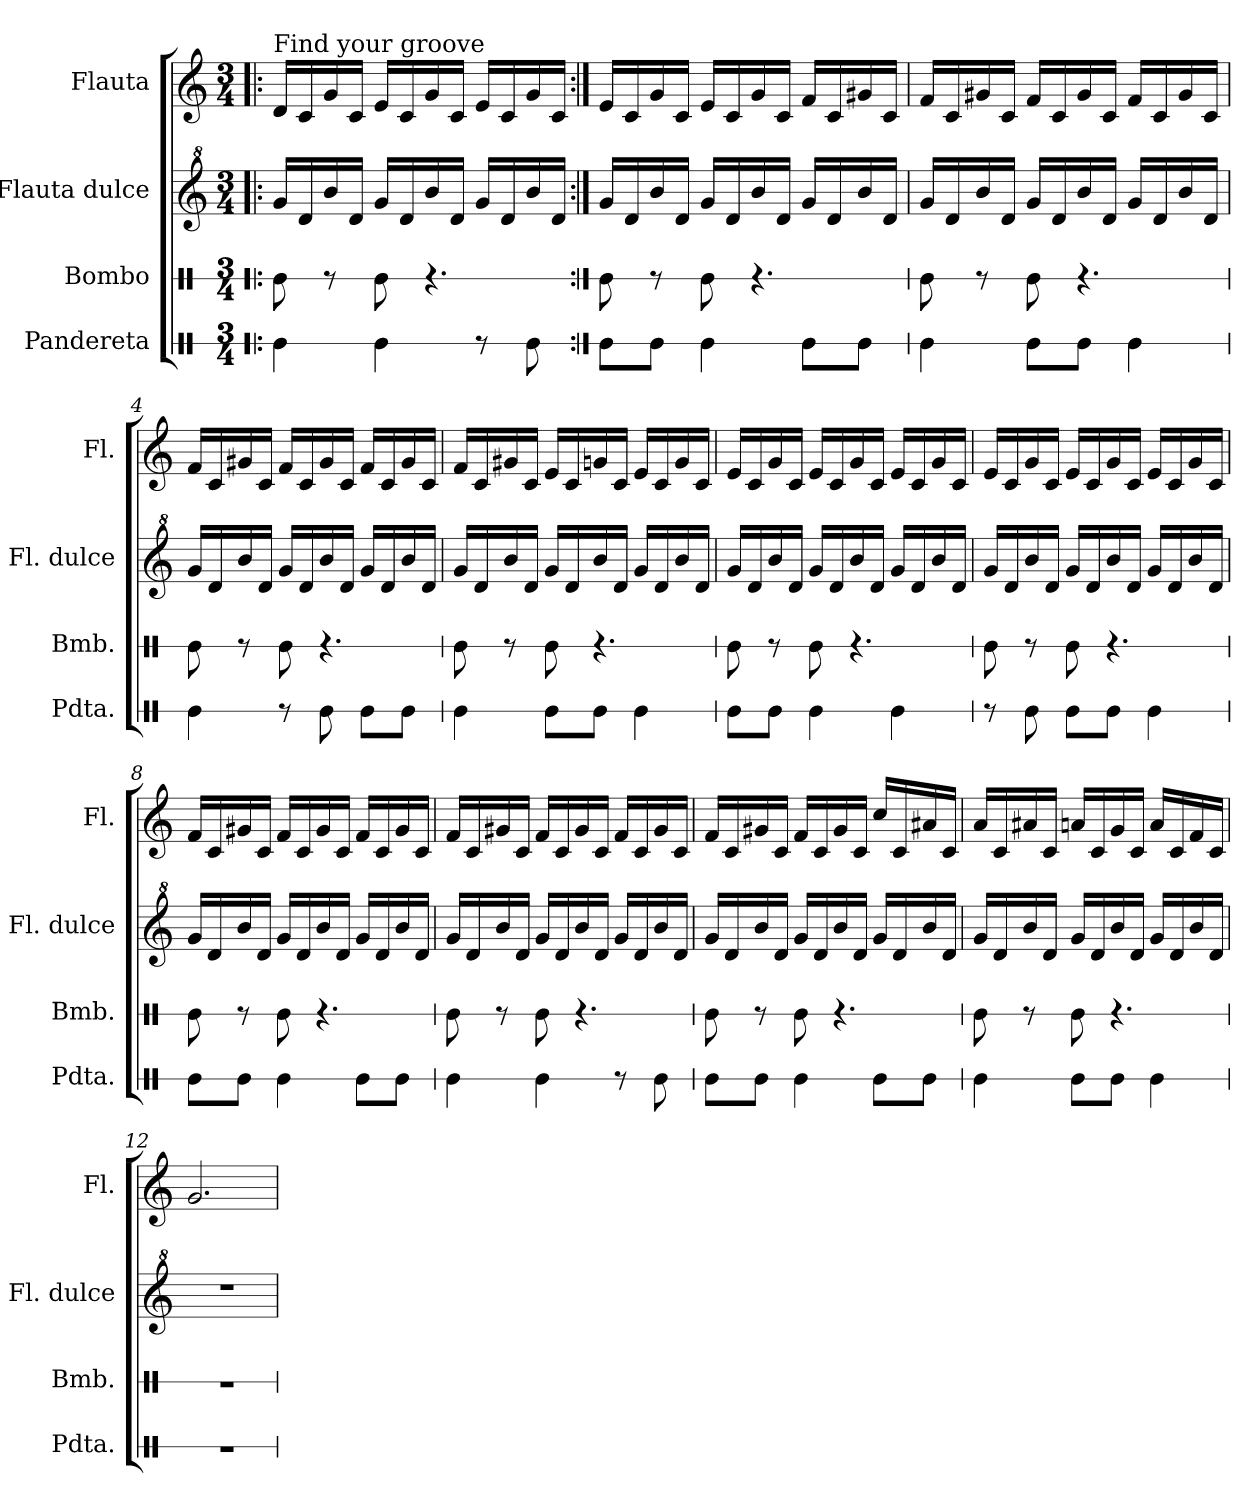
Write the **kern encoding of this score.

**kern	**kern	**kern	**kern
*part4	*part3	*part2	*part1
*staff4	*staff3	*staff2	*staff1
*I"Pandereta	*I"Bombo	*I"Flauta dulce	*I"Flauta
*I'Pdta.	*I'Bmb.	*I'Fl. dulce	*I'Fl.
*stria1	*stria1	*	*
*clefX	*clefX	*clefG^2	*clefG2
*k[]	*k[]	*k[]	*k[]
*M3/4	*M3/4	*M3/4	*M3/4
*MM100	*MM100	*MM100	*MM100
=1!|:	=1!|:	=1!|:	=1!|:
!	!	!	!LO:TX:a:t=Find your groove
4Re\	8Re\	16gg/LL	16d/LL
.	.	16dd/	16c/
.	8r	16bb/	16g/
.	.	16dd/JJ	16c/JJ
4Re\	8Re\	16gg/LL	16e/LL
.	.	16dd/	16c/
.	4.r	16bb/	16g/
.	.	16dd/JJ	16c/JJ
8r	.	16gg/LL	16e/LL
.	.	16dd/	16c/
8Re\	.	16bb/	16g/
.	.	16dd/JJ	16c/JJ
=2:|!	=2:|!	=2:|!	=2:|!
8Re\L	8Re\	16gg/LL	16e/LL
.	.	16dd/	16c/
8Re\J	8r	16bb/	16g/
.	.	16dd/JJ	16c/JJ
4Re\	8Re\	16gg/LL	16e/LL
.	.	16dd/	16c/
.	4.r	16bb/	16g/
.	.	16dd/JJ	16c/JJ
8Re\L	.	16gg/LL	16f/LL
.	.	16dd/	16c/
8Re\J	.	16bb/	16g#X/
.	.	16dd/JJ	16c/JJ
=3	=3	=3	=3
4Re\	8Re\	16gg/LL	16f/LL
.	.	16dd/	16c/
.	8r	16bb/	16g#X/
.	.	16dd/JJ	16c/JJ
8Re\L	8Re\	16gg/LL	16f/LL
.	.	16dd/	16c/
8Re\J	4.r	16bb/	16g#/
.	.	16dd/JJ	16c/JJ
4Re\	.	16gg/LL	16f/LL
.	.	16dd/	16c/
.	.	16bb/	16g#/
.	.	16dd/JJ	16c/JJ
!!LO:LB:g=z
=4	=4	=4	=4
4Re\	8Re\	16gg/LL	16f/LL
.	.	16dd/	16c/
.	8r	16bb/	16g#X/
.	.	16dd/JJ	16c/JJ
8r	8Re\	16gg/LL	16f/LL
.	.	16dd/	16c/
8Re\	4.r	16bb/	16g#/
.	.	16dd/JJ	16c/JJ
8Re\L	.	16gg/LL	16f/LL
.	.	16dd/	16c/
8Re\J	.	16bb/	16g#/
.	.	16dd/JJ	16c/JJ
=5	=5	=5	=5
4Re\	8Re\	16gg/LL	16f/LL
.	.	16dd/	16c/
.	8r	16bb/	16g#X/
.	.	16dd/JJ	16c/JJ
8Re\L	8Re\	16gg/LL	16e/LL
.	.	16dd/	16c/
8Re\J	4.r	16bb/	16gn/
.	.	16dd/JJ	16c/JJ
4Re\	.	16gg/LL	16e/LL
.	.	16dd/	16c/
.	.	16bb/	16g/
.	.	16dd/JJ	16c/JJ
=6	=6	=6	=6
8Re\L	8Re\	16gg/LL	16e/LL
.	.	16dd/	16c/
8Re\J	8r	16bb/	16g/
.	.	16dd/JJ	16c/JJ
4Re\	8Re\	16gg/LL	16e/LL
.	.	16dd/	16c/
.	4.r	16bb/	16g/
.	.	16dd/JJ	16c/JJ
4Re\	.	16gg/LL	16e/LL
.	.	16dd/	16c/
.	.	16bb/	16g/
.	.	16dd/JJ	16c/JJ
!!LO:LB:g=z
=7	=7	=7	=7
8r	8Re\	16gg/LL	16e/LL
.	.	16dd/	16c/
8Re\	8r	16bb/	16g/
.	.	16dd/JJ	16c/JJ
8Re\L	8Re\	16gg/LL	16e/LL
.	.	16dd/	16c/
8Re\J	4.r	16bb/	16g/
.	.	16dd/JJ	16c/JJ
4Re\	.	16gg/LL	16e/LL
.	.	16dd/	16c/
.	.	16bb/	16g/
.	.	16dd/JJ	16c/JJ
=8	=8	=8	=8
8Re\L	8Re\	16gg/LL	16f/LL
.	.	16dd/	16c/
8Re\J	8r	16bb/	16g#X/
.	.	16dd/JJ	16c/JJ
4Re\	8Re\	16gg/LL	16f/LL
.	.	16dd/	16c/
.	4.r	16bb/	16g#/
.	.	16dd/JJ	16c/JJ
8Re\L	.	16gg/LL	16f/LL
.	.	16dd/	16c/
8Re\J	.	16bb/	16g#/
.	.	16dd/JJ	16c/JJ
=9	=9	=9	=9
4Re\	8Re\	16gg/LL	16f/LL
.	.	16dd/	16c/
.	8r	16bb/	16g#X/
.	.	16dd/JJ	16c/JJ
4Re\	8Re\	16gg/LL	16f/LL
.	.	16dd/	16c/
.	4.r	16bb/	16g#/
.	.	16dd/JJ	16c/JJ
8r	.	16gg/LL	16f/LL
.	.	16dd/	16c/
8Re\	.	16bb/	16g#/
.	.	16dd/JJ	16c/JJ
!!LO:PB:g=z
=10	=10	=10	=10
8Re\L	8Re\	16gg/LL	16f/LL
.	.	16dd/	16c/
8Re\J	8r	16bb/	16g#X/
.	.	16dd/JJ	16c/JJ
4Re\	8Re\	16gg/LL	16f/LL
.	.	16dd/	16c/
.	4.r	16bb/	16g#/
.	.	16dd/JJ	16c/JJ
8Re\L	.	16gg/LL	16cc/LL
.	.	16dd/	16c/
8Re\J	.	16bb/	16a#X/
.	.	16dd/JJ	16c/JJ
=11	=11	=11	=11
4Re\	8Re\	16gg/LL	16a/LL
.	.	16dd/	16c/
.	8r	16bb/	16a#X/
.	.	16dd/JJ	16c/JJ
8Re\L	8Re\	16gg/LL	16an/LL
.	.	16dd/	16c/
8Re\J	4.r	16bb/	16g/
.	.	16dd/JJ	16c/JJ
4Re\	.	16gg/LL	16a/LL
.	.	16dd/	16c/
.	.	16bb/	16f/
.	.	16dd/JJ	16c/JJ
=12	=12	=12	=12
2.r	2.r	2.r	2.g/
=	=	=	=
*-	*-	*-	*-
